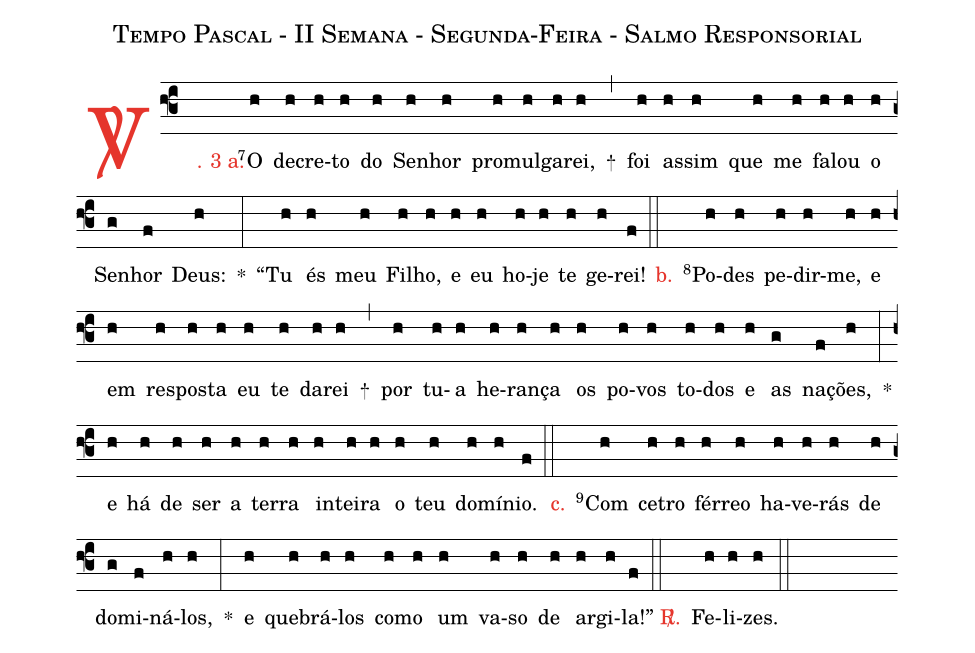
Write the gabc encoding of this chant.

name: Tempo Pascal - II Semana - Segunda-Feira - Salmo Responsorial;
%%
(f3)

<c><sp>V/</sp>. 3 a.</c>() <v>\VSup{7}</v>O(h) de(h)cre(h)to(h) do(h) Se(h)nhor(h) pro(h)mul(h)ga(h)rei,(h) +(,)
foi(h) as(h)sim(h) que(h) me(h) fa(h)lou(h) o(h) Se(g)nhor(f) Deus:(h) *(:)
``Tu(h) és(h) meu(h) Fi(h)lho,(h) e(h) eu(h) ho(h)je(h) te(h) ge(h)rei!(f)

(::)

<nlba><c>b.</c>() <v>\VSup{8}</v>Po</nlba>(h)des(h) pe(h)dir-(h)me,(h) e(h) em(h) res(h)pos(h)ta(h) eu(h) te(h) da(h)rei(h) +(,)
por(h) tu(h)a(h) he(h)ran(h)ça(h) os(h) po(h)vos(h) to(h)dos(h) e(h) as(g) na(f)ções,(h) *(:)
e(h) há(h) de(h) ser(h) a(h) ter(h)ra(h) in(h)tei(h)ra(h) o(h) teu(h) do(h)mí(h)nio.(f)

(::)

<nlba><c>c.</c>() <v>\VSup{9}</v>Com</nlba>(h) ce(h)tro(h) fér(h)reo(h) ha(h)ve(h)rás(h) de(h) do(g)mi(f)ná-(h)los,(h) *(:)
e(h) que(h)brá-(h)los(h) co(h)mo(h) um(h) va(h)so(h) de(h) ar(h)gi(h)la!''(f)

(::)

<nlba><c><sp>R/</sp>.</c>() Fe</nlba>(h)li(h)zes.(h)

(::)
